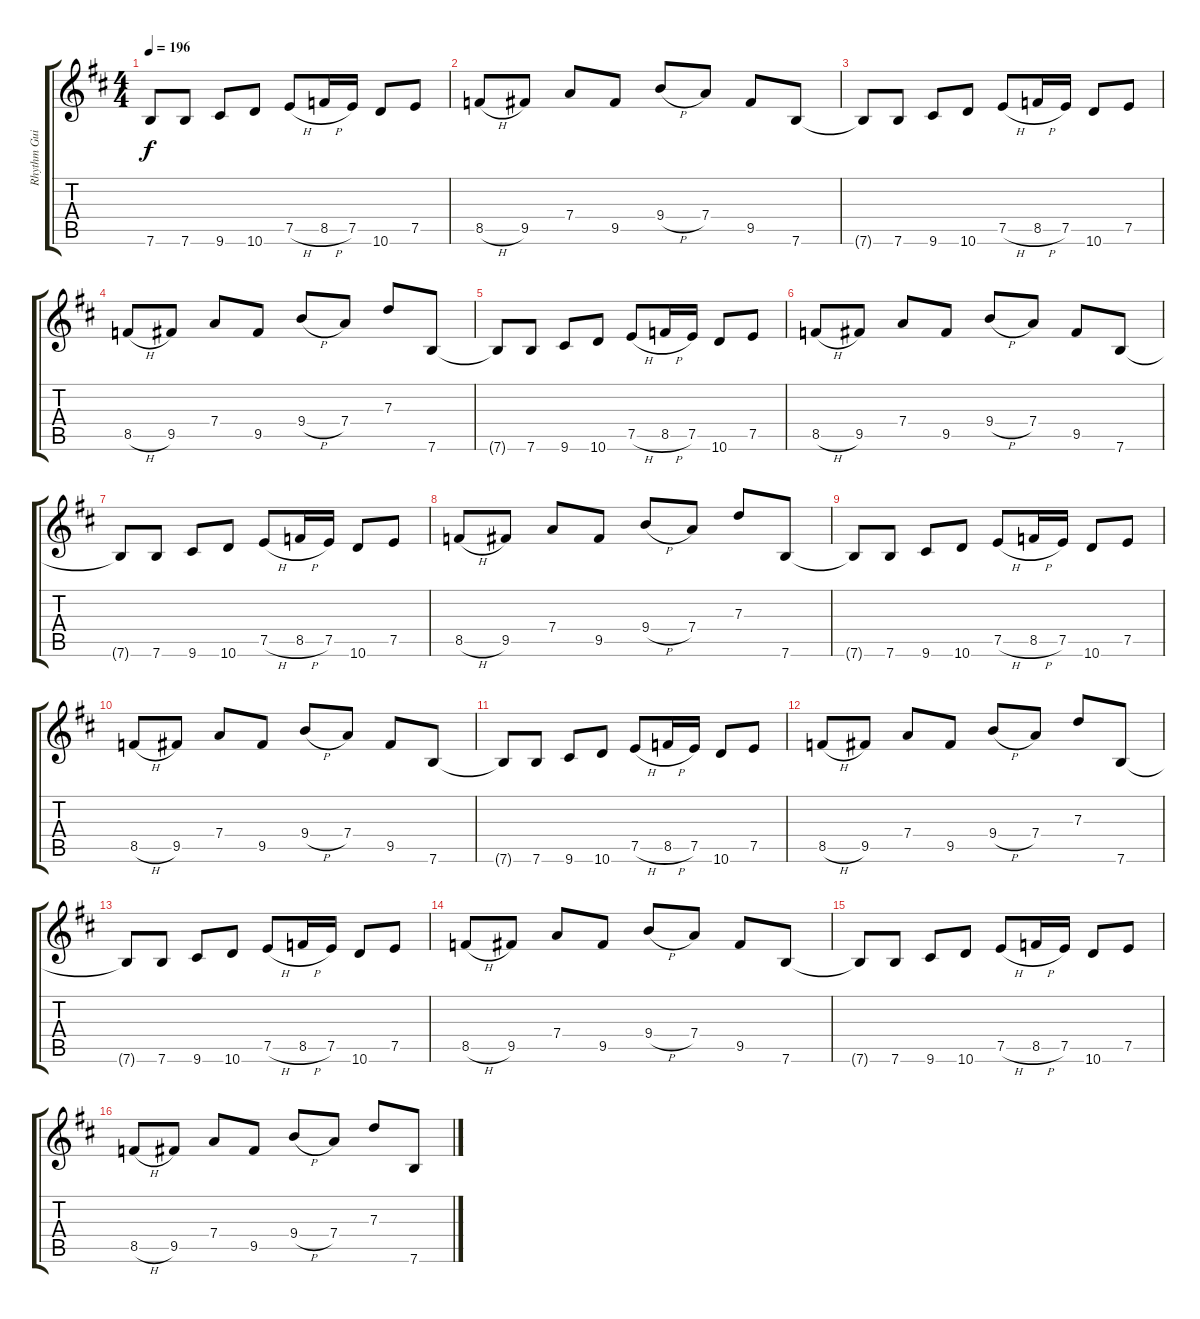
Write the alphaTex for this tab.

\track ("Rhythm Guitar (Mustaine)" "Rhythm Gui") {instrument distortionguitar}
\staff {score tabs}
\tuning (E4 B3 G3 D3 A2 E2) {hide}
\ts (4 4)
\tempo 196
\clef g2
\ks d
7.6{t}.8{dy f} 7.6.8 9.6.8 10.6.8 7.5{h}.8 8.5{h}.16 7.5.16 10.6.8 7.5.8 |
8.5{h}.8 9.5.8 7.4.8 9.5.8 9.4{h}.8 7.4.8 9.5.8 7.6.8 |
7.6{t}.8 7.6.8 9.6.8 10.6.8 7.5{h}.8 8.5{h}.16 7.5.16 10.6.8 7.5.8 |
8.5{h}.8 9.5.8 7.4.8 9.5.8 9.4{h}.8 7.4.8 7.3.8 7.6.8 |
7.6{t}.8 7.6.8 9.6.8 10.6.8 7.5{h}.8 8.5{h}.16 7.5.16 10.6.8 7.5.8 |
8.5{h}.8 9.5.8 7.4.8 9.5.8 9.4{h}.8 7.4.8 9.5.8 7.6.8 |
7.6{t}.8 7.6.8 9.6.8 10.6.8 7.5{h}.8 8.5{h}.16 7.5.16 10.6.8 7.5.8 |
8.5{h}.8 9.5.8 7.4.8 9.5.8 9.4{h}.8 7.4.8 7.3.8 7.6.8 |
7.6{t}.8 7.6.8 9.6.8 10.6.8 7.5{h}.8 8.5{h}.16 7.5.16 10.6.8 7.5.8 |
8.5{h}.8 9.5.8 7.4.8 9.5.8 9.4{h}.8 7.4.8 9.5.8 7.6.8 |
7.6{t}.8 7.6.8 9.6.8 10.6.8 7.5{h}.8 8.5{h}.16 7.5.16 10.6.8 7.5.8 |
8.5{h}.8 9.5.8 7.4.8 9.5.8 9.4{h}.8 7.4.8 7.3.8 7.6.8 |
7.6{t}.8 7.6.8 9.6.8 10.6.8 7.5{h}.8 8.5{h}.16 7.5.16 10.6.8 7.5.8 |
8.5{h}.8 9.5.8 7.4.8 9.5.8 9.4{h}.8 7.4.8 9.5.8 7.6.8 |
7.6{t}.8{balance 0} 7.6.8 9.6.8 10.6.8 7.5{h}.8 8.5{h}.16 7.5.16 10.6.8 7.5.8 |
8.5{h}.8 9.5.8 7.4.8 9.5.8 9.4{h}.8 7.4.8 7.3.8 7.6.8
